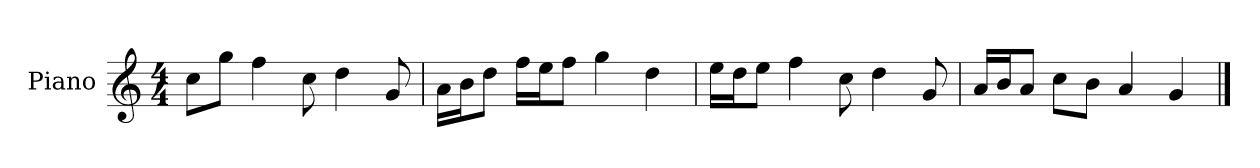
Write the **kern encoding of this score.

**kern
*part1
*staff1
*I"Piano
*I'P-no
*clefG2
*k[]
*M4/4
*MM90
=1
8cc\L
8gg\J
4ff\
8cc\
4dd\
8g/
=2
16a\LL
16b\J
8dd\J
16ff\LL
16ee\J
8ff\J
4gg\
4dd\
=3
16ee\LL
16dd\J
8ee\J
4ff\
8cc\
4dd\
8g/
=4
16a/LL
16b/J
8a/J
8cc\L
8b\J
4a/
4g/
==
*-
